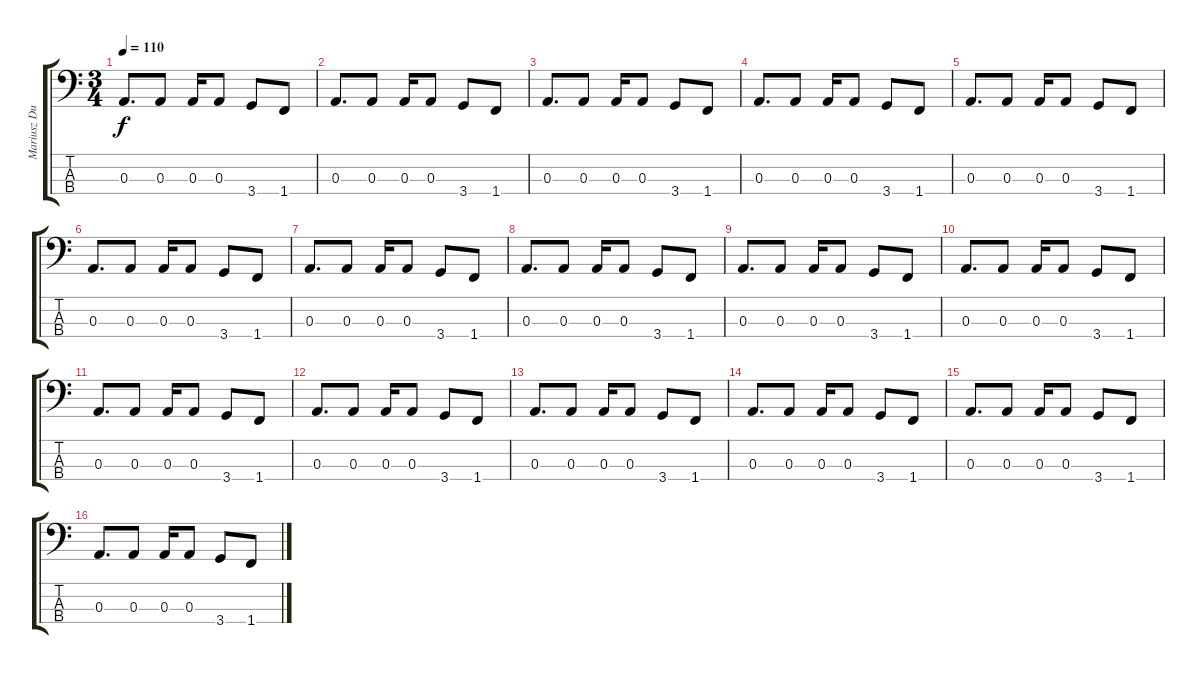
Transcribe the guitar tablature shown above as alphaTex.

\track ("Mariusz Duda" "Mariusz Du") {instrument electricbassfinger}
\staff {score tabs}
\tuning (G2 D2 A1 E1) {hide}
\ts (3 4)
\tempo 110
\clef f4
\ks c
0.3.8{d dy f} 0.3.8 0.3.16 0.3.8 3.4.8 1.4.8 |
0.3.8{d} 0.3.8 0.3.16 0.3.8 3.4.8 1.4.8 |
0.3.8{d} 0.3.8 0.3.16 0.3.8 3.4.8 1.4.8 |
0.3.8{d} 0.3.8 0.3.16 0.3.8 3.4.8 1.4.8 |
0.3.8{d} 0.3.8 0.3.16 0.3.8 3.4.8 1.4.8 |
0.3.8{d} 0.3.8 0.3.16 0.3.8 3.4.8 1.4.8 |
0.3.8{d} 0.3.8 0.3.16 0.3.8 3.4.8 1.4.8 |
0.3.8{d} 0.3.8 0.3.16 0.3.8 3.4.8 1.4.8 |
0.3.8{d} 0.3.8 0.3.16 0.3.8 3.4.8 1.4.8 |
0.3.8{d} 0.3.8 0.3.16 0.3.8 3.4.8 1.4.8 |
0.3.8{d} 0.3.8 0.3.16 0.3.8 3.4.8 1.4.8 |
0.3.8{d} 0.3.8 0.3.16 0.3.8 3.4.8 1.4.8 |
0.3.8{d} 0.3.8 0.3.16 0.3.8 3.4.8 1.4.8 |
0.3.8{d} 0.3.8 0.3.16 0.3.8 3.4.8 1.4.8 |
0.3.8{d} 0.3.8 0.3.16 0.3.8 3.4.8 1.4.8 |
0.3.8{d} 0.3.8 0.3.16 0.3.8 3.4.8 1.4.8
